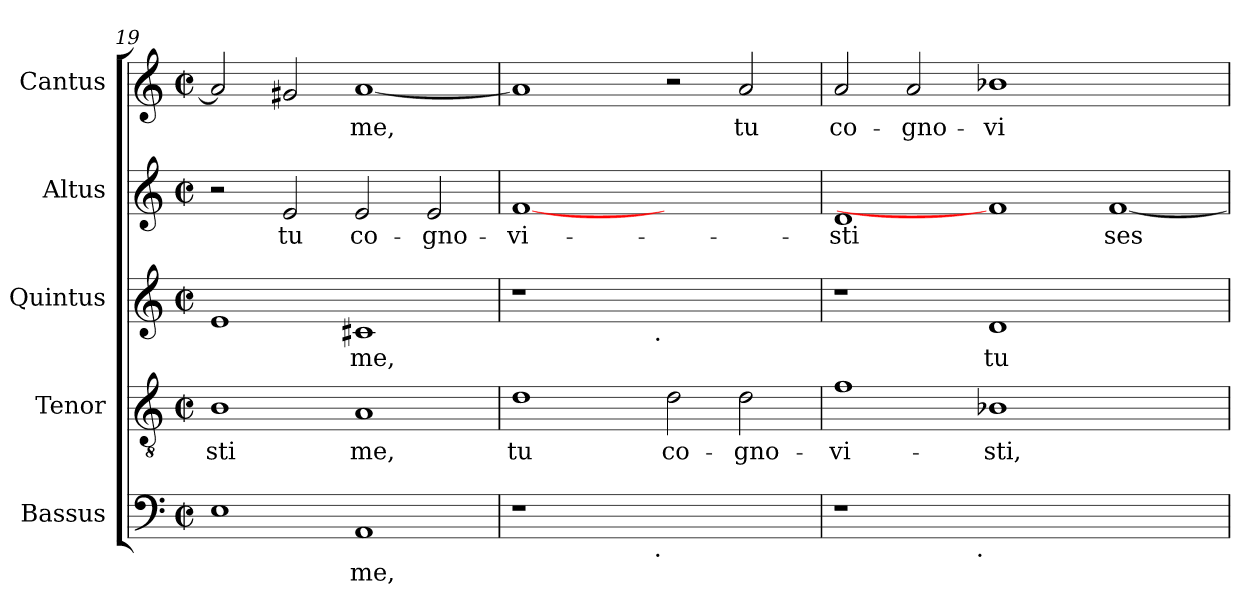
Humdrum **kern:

**kern	**text	**kern	**text	**kern	**text	**kern	**text	**kern	**text
*part5	*part5	*part4	*part4	*part3	*part3	*part2	*part2	*part1	*part1
*staff5	*staff5	*staff4	*staff4	*staff3	*staff3	*staff2	*staff2	*staff1	*staff1
*I"Bassus	*	*I"Tenor	*	*I"Quintus	*	*I"Altus	*	*I"Cantus	*
*clefF4	*	*clefGv2	*	*clefG2	*	*clefG2	*	*clefG2	*
*k[]	*	*k[]	*	*k[]	*	*k[]	*	*k[]	*
*C:	*	*C:	*	*C:	*	*C:	*	*C:	*
*M2/2	*	*M2/2	*	*M2/2	*	*M2/2	*	*M2/2	*
*met(c|)	*	*met(c|)	*	*met(c|)	*	*met(c|)	*	*met(c|)	*
=19	=19	=19	=19	=19	=19	=19	=19	=19	=19
!	!LO:LY:b:cj	!	!LO:LY:b:cj	!	!LO:LY:b:cj	!	!	!	!LO:LY:b:cj
1E	.	1B	-sti	1e	.	2r	.	2a/]	.
!	!	!	!	!	!	!	!LO:LY:b:cj	!	!LO:LY:b:cj
.	.	.	.	.	.	2e/	tu	2g#/	.
!	!LO:LY:b:cj	!	!LO:LY:b:cj	!	!LO:LY:b:cj	!	!LO:LY:b:cj	!	!LO:LY:b:cj
1AA	me,	1A	me,	1c#X	me,	2e/	co-	[<1a	me,
!	!	!	!	!	!	!	!LO:LY:b:cj	!	!
.	.	.	.	.	.	2e/	-gno-	.	.
=20	=20	=20	=20	=20	=20	=20	=20	=20	=20
!	!	!	!LO:LY:b:cj	!	!	!	!LO:LY:b:cj	!	!LO:LY:b:cj
*^	*	*	*	*^	*	*	*	*	*
1r	2ryy	.	1d	tu	1r	2ryy	.	[1f	-vi-	1a]	.
.	4...ryy	.	.	.	.	4...ryy	.	.	.	.	.
!	!	!	!	!	!	!LO:TX:b:t=.	!	!	!	!	!
!	!LO:TX:b:t=.	!	!	!	!	!	!	!	!	!	!
.	1ryy	.	.	.	.	1ryy	.	.	.	.	.
!	!	!	!	!LO:LY:b:cj	!	!	!	!	!	!	!
1ryy	.	.	2d\	co-	1ryy	.	.	1ryy	.	2r	.
!	!	!	!	!LO:LY:b:cj	!	!	!	!	!	!	!LO:LY:b:cj
.	.	.	2d\	-gno-	.	.	.	.	.	2a/	tu
.	32ryy	.	.	.	.	32ryy	.	.	.	.	.
=21	=21	=21	=21	=21	=21	=21	=21	=21	=21	=21	=21
!	!	!	!	!LO:LY:b:cj	!	!	!	!	!LO:LY:b:cj	!	!LO:LY:b:cj
*	*	*	*	*	*v	*v	*	*	*	*	*
1r	2ryy	.	1f	-vi-	1r	.	1d	-sti	2a/	co-
!	!	!	!	!	!	!	!	!	!	!LO:LY:b:cj
.	4...ryy	.	.	.	.	.	.	.	2a/	-gno-
!	!LO:TX:b:t=.	!	!	!	!	!	!	!	!	!
.	1ryy	.	.	.	.	.	.	.	.	.
!	!	!	!	!LO:LY:b:cj	!	!LO:LY:b:cj	!	!	!	!LO:LY:b:cj
0ryy	.	.	1B-X	-sti,	1d	tu	1f]	.	1b-X	-vi-
.	1ryy	.	.	.	.	.	.	.	.	.
!	!	!	!	!	!	!	!	!LO:LY:b:cj	!	!
.	.	.	1ryy	.	1ryy	.	[<1f	ses-	1ryy	.
.	32ryy	.	.	.	.	.	.	.	.	.
*v	*v	*	*	*	*	*	*	*	*	*
=	=	=	=	=	=	=	=	=	=
*-	*-	*-	*-	*-	*-	*-	*-	*-	*-
